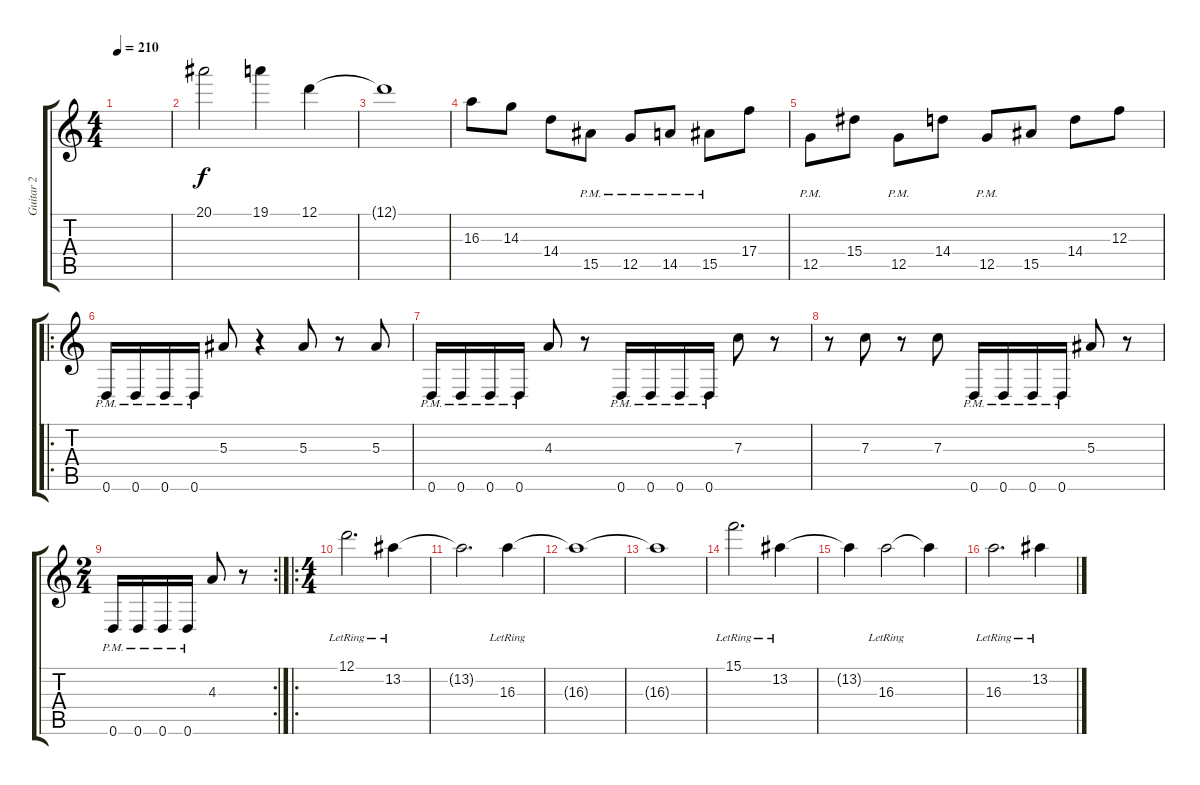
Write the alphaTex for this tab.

\track ("Guitar 2" "Guitar 2") {instrument distortionguitar}
\staff {score tabs}
\tuning (D4 A3 F3 C3 G2 D2) {hide}
\ts (4 4)
\tempo 210
\clef g2
\ks c
|
20.1.2 19.1.4 12.1.4 |
12.1{t}.1 |
16.3.8{volume 10} 14.3.8 14.4.8 15.5{pm}.8 12.5{pm}.8 14.5{pm}.8 15.5{pm}.8 17.4.8 |
12.5{pm}.8 15.4.8 12.5{pm}.8 14.4.8 12.5{pm}.8 15.5.8 14.4.8 12.3.8 |
\ro
0.6{pm}.16{volume 16} 0.6{pm}.16 0.6{pm}.16 0.6{pm}.16 5.3.8 r.4 5.3.8 r.8 5.3.8 |
0.6{pm}.16 0.6{pm}.16 0.6{pm}.16 0.6{pm}.16 4.3.8 r.8 0.6{pm}.16 0.6{pm}.16 0.6{pm}.16 0.6{pm}.16 7.3.8 r.8 |
r.8 7.3.8 r.8 7.3.8 0.6{pm}.16 0.6{pm}.16 0.6{pm}.16 0.6{pm}.16 5.3.8 r.8 |
\rc 2
\ts (2 4)
0.6{pm}.16 0.6{pm}.16 0.6{pm}.16 0.6{pm}.16 4.3.8 r.8 |
\ro
\ts (4 4)
12.1{lr}.2{d volume 8 balance 8} 13.2{lr}.4 |
13.2{t}.2{d} 16.3{lr}.4 |
16.3{t}.1 |
16.3{t}.1 |
15.1{lr}.2{d} 13.2{lr}.4 |
13.2{t}.4 16.3{lr}.2 16.3{t}.4 |
16.3{lr}.2{d} 13.2{lr}.4
